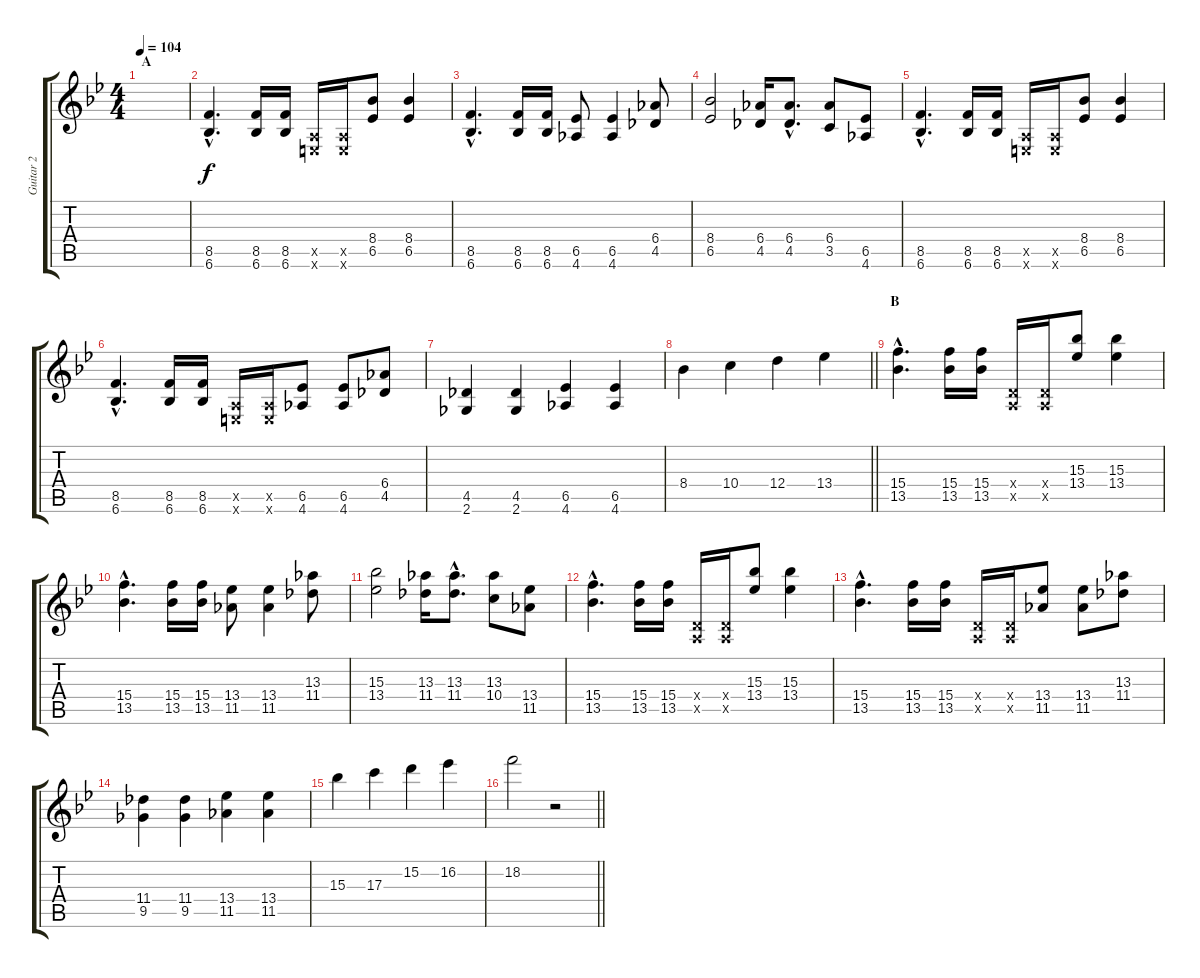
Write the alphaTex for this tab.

\track ("Guitar 2" "Guitar 2") {instrument distortionguitar}
\staff {score tabs}
\tuning (E4 B3 G3 D3 A2 E2) {hide}
\ts (4 4)
\section ("" "A")
\tempo 104
\clef g2
\ks bb
|
(8.5{hac} 6.6{hac}).4{d} (8.5 6.6).16 (8.5 6.6).16 (0.5{x} 0.6{x}).16 (0.5{x} 0.6{x}).16 (8.4 6.5).8 (8.4 6.5).4 |
(8.5{hac} 6.6{hac}).4{d} (8.5 6.6).16 (8.5 6.6).16 (6.5 4.6).8 (6.5 4.6).4 (6.4 4.5).8 |
(8.4 6.5).2 (6.4 4.5).16 (6.4{hac} 4.5{hac}).8{d} (6.4 3.5).8 (6.5 4.6).8 |
(8.5{hac} 6.6{hac}).4{d} (8.5 6.6).16 (8.5 6.6).16 (0.5{x} 0.6{x}).16 (0.5{x} 0.6{x}).16 (8.4 6.5).8 (8.4 6.5).4 |
(8.5{hac} 6.6{hac}).4{d} (8.5 6.6).16 (8.5 6.6).16 (0.5{x} 0.6{x}).16 (0.5{x} 0.6{x}).16 (6.5 4.6).8 (6.5 4.6).8 (6.4 4.5).8 |
(4.5 2.6).4 (4.5 2.6).4 (6.5 4.6).4 (6.5 4.6).4 |
\barLineRight lightlight
8.4.4 10.4.4 12.4.4 13.4.4 |
\section ("" "B")
(15.4{hac} 13.5{hac}).4{d} (15.4 13.5).16 (15.4 13.5).16 (0.4{x} 0.5{x}).16 (0.4{x} 0.5{x}).16 (15.3 13.4).8 (15.3 13.4).4 |
(15.4{hac} 13.5{hac}).4{d} (15.4 13.5).16 (15.4 13.5).16 (13.4 11.5).8 (13.4 11.5).4 (13.3 11.4).8 |
(15.3 13.4).2 (13.3 11.4).16 (13.3{hac} 11.4{hac}).8{d} (13.3 10.4).8 (13.4 11.5).8 |
(15.4{hac} 13.5{hac}).4{d} (15.4 13.5).16 (15.4 13.5).16 (0.4{x} 0.5{x}).16 (0.4{x} 0.5{x}).16 (15.3 13.4).8 (15.3 13.4).4 |
(15.4{hac} 13.5{hac}).4{d} (15.4 13.5).16 (15.4 13.5).16 (0.4{x} 0.5{x}).16 (0.4{x} 0.5{x}).16 (13.4 11.5).8 (13.4 11.5).8 (13.3 11.4).8 |
(11.4 9.5).4 (11.4 9.5).4 (13.4 11.5).4 (13.4 11.5).4 |
15.3.4 17.3.4 15.2.4 16.2.4 |
\barLineRight lightlight
18.2.2 r.2
